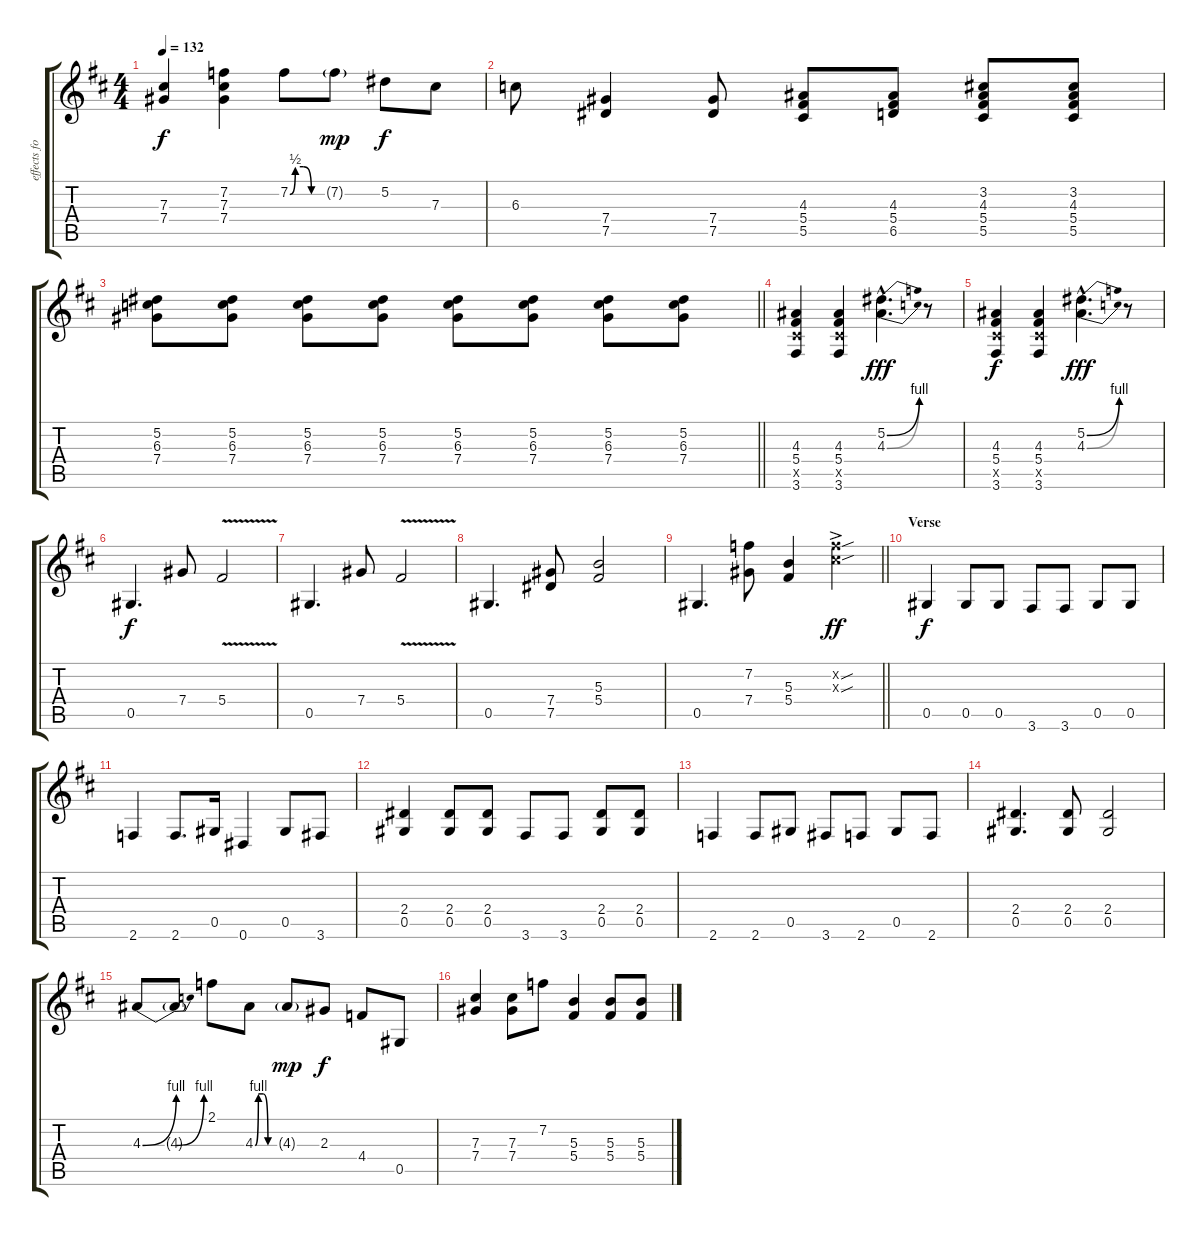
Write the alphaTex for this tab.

\track ("effects for Guitar 1" "effects fo") {instrument distortionguitar}
\staff {score tabs}
\tuning (Eb4 Bb3 Gb3 Db3 Ab2 Eb2) {hide}
\ts (4 4)
\tempo 132
\clef g2
\ks d
(7.3 7.4).4{dy f} (7.2 7.3 7.4).4 7.2{be (custom 0 0 10 2 25 2 40 0 60 0)}.8 7.2{g}.8{dy mp} 5.2.8{dy f} 7.3.8 |
6.3.8 (7.4 7.5).4 (7.4 7.5).8 (4.3 5.4 5.5).8 (4.3 5.4 6.5).8 (3.2 4.3 5.4 5.5).8 (3.2 4.3 5.4 5.5).8 |
\barLineRight lightlight
(5.2 6.3 7.4).8 (5.2 6.3 7.4).8 (5.2 6.3 7.4).8 (5.2 6.3 7.4).8 (5.2 6.3 7.4).8 (5.2 6.3 7.4).8 (5.2 6.3 7.4).8 (5.2 6.3 7.4).8 |
(4.3 5.4 5.5{x} 3.6).4 (4.3 5.4 5.5{x} 3.6).4 (5.2{be (bend 0 0 60 4) hac} 4.3{be (bend 0 0 60 4) hac}).4{d dy fff} r.8 |
(4.3 5.4 5.5{x} 3.6).4{dy f} (4.3 5.4 5.5{x} 3.6).4 (5.2{be (bend 0 0 60 4) hac} 4.3{be (bend 0 0 60 4) hac}).4{d dy fff} r.8 |
0.5.4{d dy f} 7.4.8 5.4{v}.2 |
0.5.4{d} 7.4.8 5.4{v}.2 |
0.5.4{d} (7.4 7.5).8 (5.3 5.4).2 |
\barLineRight lightlight
0.5.4{d} (7.2 7.4).8 (5.3 5.4).4 (7.2{sou ac x} 7.3{sou ac x}).4{dy ff} |
\section ("" "Verse")
0.5.4{dy f} 0.5.8 0.5.8 3.6.8 3.6.8 0.5.8 0.5.8 |
2.6.4 2.6.8{d} 0.5.16 0.6.4 0.5.8 3.6.8 |
(2.4 0.5).4 (2.4 0.5).8 (2.4 0.5).8 3.6.8 3.6.8 (2.4 0.5).8 (2.4 0.5).8 |
2.6.4 2.6.8 0.5.8 3.6.8 2.6.8 0.5.8 2.6.8 |
(2.4 0.5).4{d} (2.4 0.5).8 (2.4 0.5).2 |
4.3{be (bend 0 0 60 4)}.8 4.3{be (bend 0 0 60 4) t}.8 2.1.8 4.3{be (custom 0 0 10 4 25 4 40 0 60 0)}.8 4.3{g}.8{dy mp} 2.3.8{dy f} 4.4.8 0.5.8 |
(7.3 7.4).4 (7.3 7.4).8 7.2.8 (5.3 5.4).4 (5.3 5.4).8 (5.3 5.4).8
